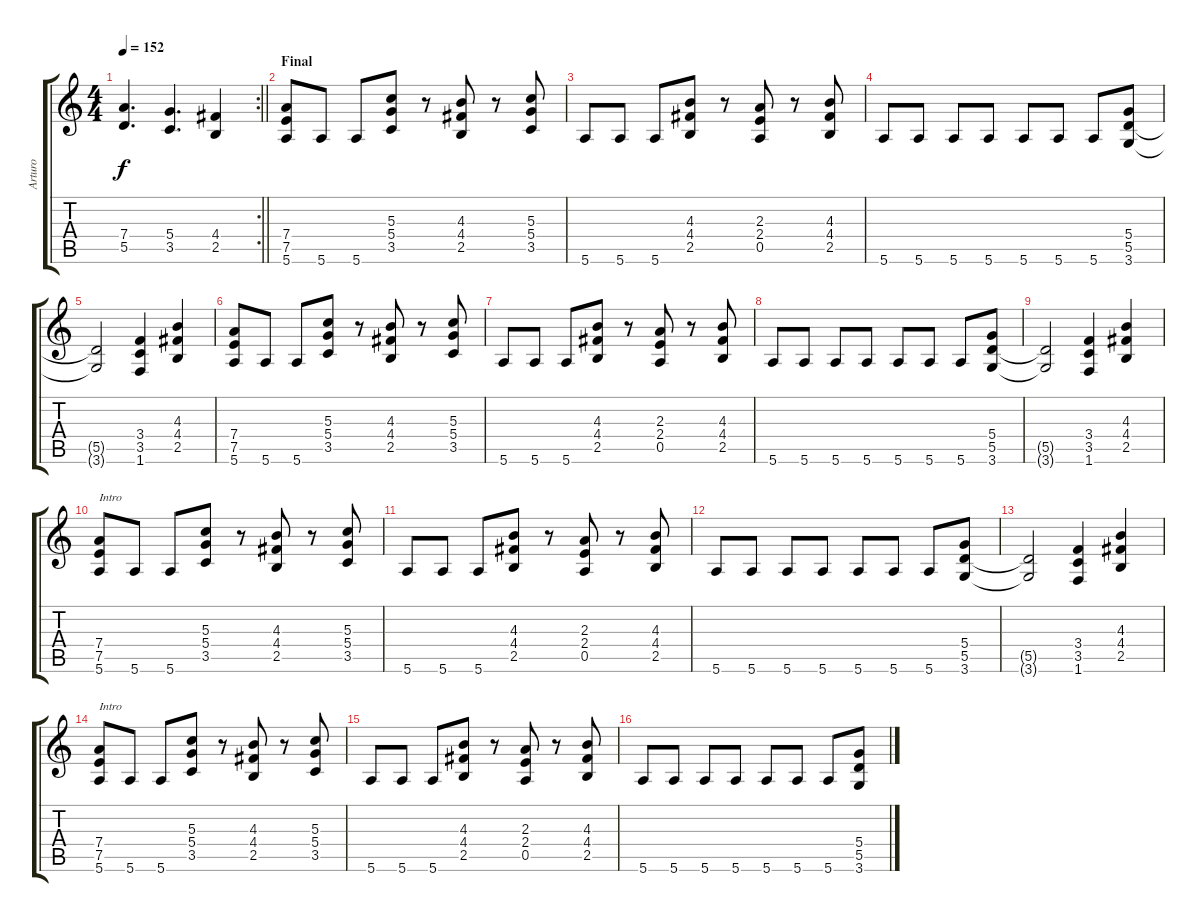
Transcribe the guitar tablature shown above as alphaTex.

\track ("Arturo" "Arturo") {instrument overdrivenguitar}
\staff {score tabs}
\tuning (E4 B3 G3 D3 A2 E2) {hide}
\rc 2
\ts (4 4)
\tempo 152
\clef g2
\barLineRight lightlight
\ks c
(7.4 5.5).4{d dy f} (5.4 3.5).4{d} (4.4 2.5).4 |
\section ("" "Final")
(7.4 7.5 5.6).8 5.6.8 5.6.8 (5.3 5.4 3.5).8 r.8 (4.3 4.4 2.5).8 r.8 (5.3 5.4 3.5).8 |
5.6.8 5.6.8 5.6.8 (4.3 4.4 2.5).8 r.8 (2.3 2.4 0.5).8 r.8 (4.3 4.4 2.5).8 |
5.6.8 5.6.8 5.6.8 5.6.8 5.6.8 5.6.8 5.6.8 (5.4 5.5 3.6).8 |
(5.5{t} 3.6{t}).2 (3.4 3.5 1.6).4 (4.3 4.4 2.5).4 |
(7.4 7.5 5.6).8 5.6.8 5.6.8 (5.3 5.4 3.5).8 r.8 (4.3 4.4 2.5).8 r.8 (5.3 5.4 3.5).8 |
5.6.8 5.6.8 5.6.8 (4.3 4.4 2.5).8 r.8 (2.3 2.4 0.5).8 r.8 (4.3 4.4 2.5).8 |
5.6.8 5.6.8 5.6.8 5.6.8 5.6.8 5.6.8 5.6.8 (5.4 5.5 3.6).8 |
(5.5{t} 3.6{t}).2 (3.4 3.5 1.6).4 (4.3 4.4 2.5).4 |
(7.4 7.5 5.6).8{txt "Intro"} 5.6.8 5.6.8 (5.3 5.4 3.5).8 r.8 (4.3 4.4 2.5).8 r.8 (5.3 5.4 3.5).8 |
5.6.8 5.6.8 5.6.8 (4.3 4.4 2.5).8 r.8 (2.3 2.4 0.5).8 r.8 (4.3 4.4 2.5).8 |
5.6.8 5.6.8 5.6.8 5.6.8 5.6.8 5.6.8 5.6.8 (5.4 5.5 3.6).8 |
(5.5{t} 3.6{t}).2 (3.4 3.5 1.6).4 (4.3 4.4 2.5).4 |
(7.4 7.5 5.6).8{txt "Intro"} 5.6.8 5.6.8 (5.3 5.4 3.5).8 r.8 (4.3 4.4 2.5).8 r.8 (5.3 5.4 3.5).8 |
5.6.8 5.6.8 5.6.8 (4.3 4.4 2.5).8 r.8 (2.3 2.4 0.5).8 r.8 (4.3 4.4 2.5).8 |
5.6.8 5.6.8 5.6.8 5.6.8 5.6.8 5.6.8 5.6.8 (5.4 5.5 3.6).8
